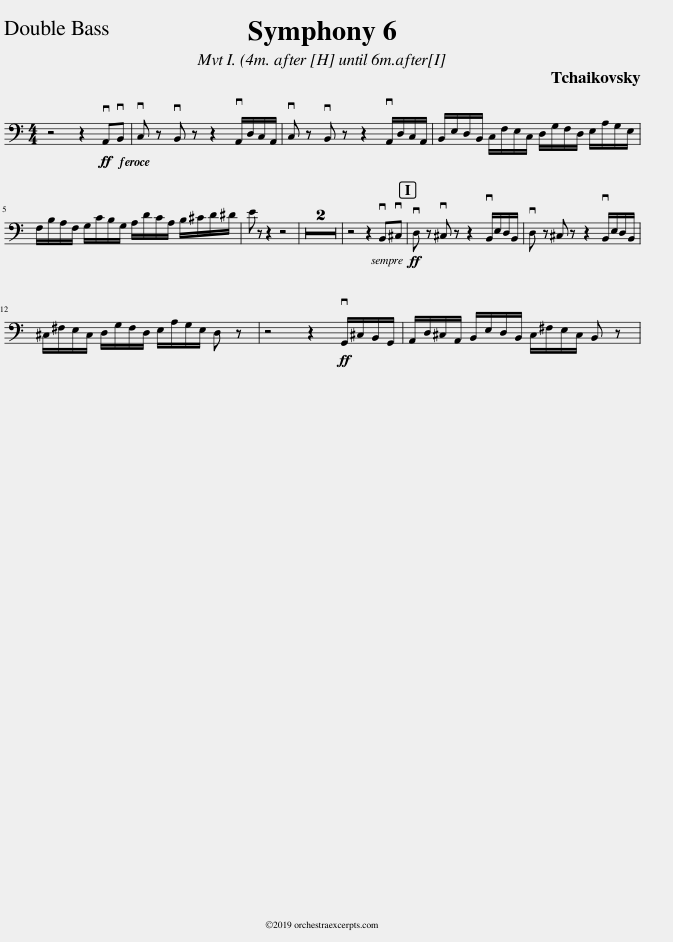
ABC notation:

X:1
L:1/8
Q:3/8=100
M:4/4
I:linebreak $
K:C
V:1 bass transpose=-12
V:1
 z4 z2!ff! vA,,vB,, | vC, z vB,, z z2 vA,,/D,/C,/A,,/ | vC, z vB,, z z2 vA,,/D,/C,/A,,/ | B,,/E,/D,/B,,/ C,/F,/E,/C,/ D,/G,/F,/D,/ E,/A,/G,/E,/ |$ F,/B,/A,/F,/ G,/C/B,/G,/ A,/D/C/A,/ B,/^C/D/^D/ | %5
 E z z2 z4 | z8 | z8 | z4 z2 vB,,v^C, |!ff! vD, z v^C, z z2 vB,,/E,/D,/B,,/ | %10
 vD, z ^C, z z2 vB,,/E,/D,/B,,/ |$ ^C,/^F,/E,/C,/ D,/G,/F,/D,/ E,/A,/G,/E,/ D, z | z4 z2!ff! vG,,/^C,/B,,/G,,/ | A,,/D,/^C,/A,,/ B,,/E,/D,/B,,/ C,/^F,/E,/C,/ B,, z | %14
